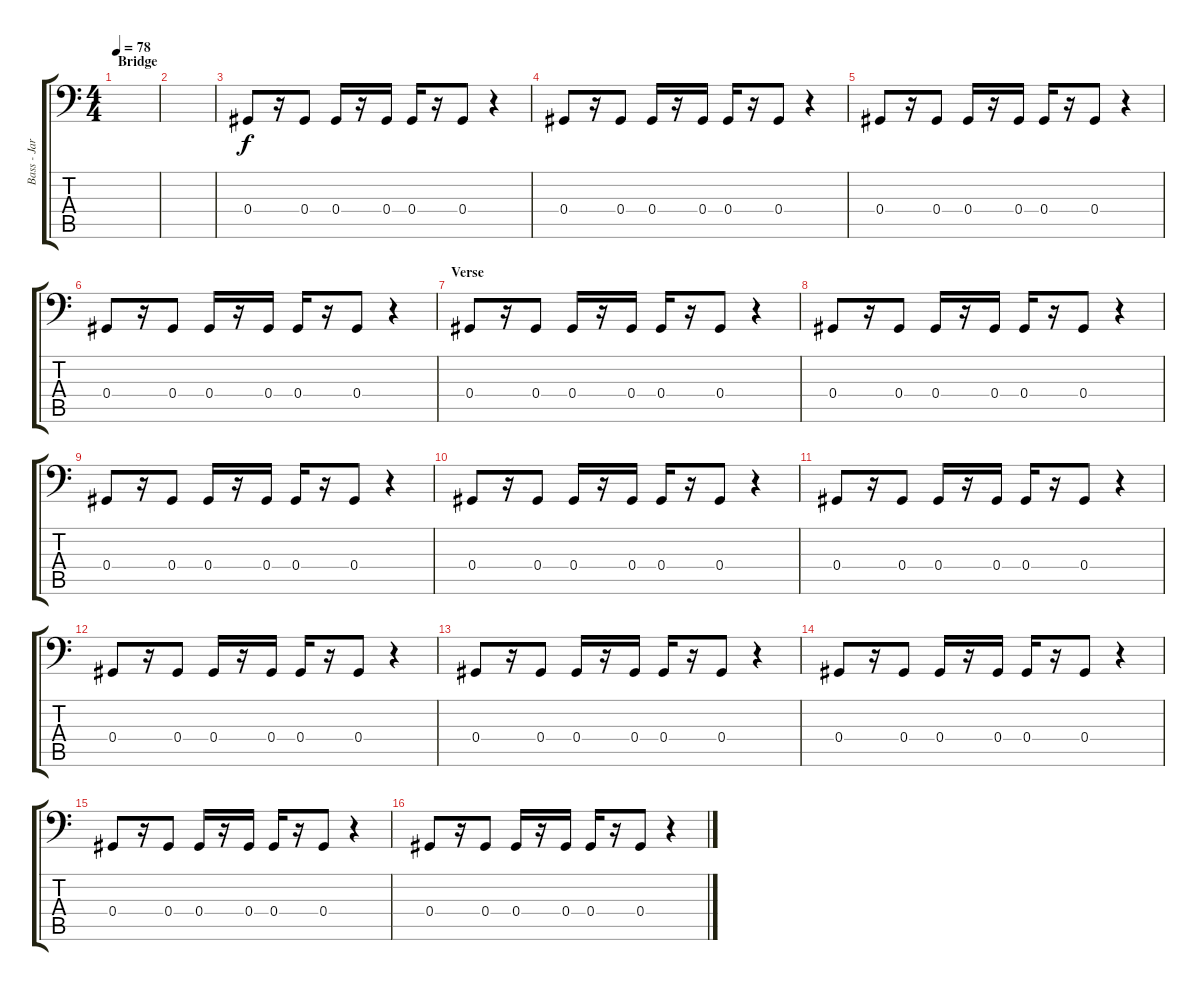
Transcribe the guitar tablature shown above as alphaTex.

\track ("Bass - Jari Kainulainen" "Bass - Jar") {instrument electricbassfinger}
\staff {score tabs}
\tuning (B2 Gb2 Db2 Ab1 Eb1 Bb0) {hide}
\ts (4 4)
\section ("" "Bridge")
\tempo 78
\clef f4
\ks c
|
|
0.4.8 r.16 0.4.8 0.4.16 r.16 0.4.16 0.4.16 r.16 0.4.8 r.4 |
0.4.8 r.16 0.4.8 0.4.16 r.16 0.4.16 0.4.16 r.16 0.4.8 r.4 |
0.4.8 r.16 0.4.8 0.4.16 r.16 0.4.16 0.4.16 r.16 0.4.8 r.4 |
0.4.8 r.16 0.4.8 0.4.16 r.16 0.4.16 0.4.16 r.16 0.4.8 r.4 |
\section ("" "Verse")
0.4.8 r.16 0.4.8 0.4.16 r.16 0.4.16 0.4.16 r.16 0.4.8 r.4 |
0.4.8 r.16 0.4.8 0.4.16 r.16 0.4.16 0.4.16 r.16 0.4.8 r.4 |
0.4.8 r.16 0.4.8 0.4.16 r.16 0.4.16 0.4.16 r.16 0.4.8 r.4 |
0.4.8 r.16 0.4.8 0.4.16 r.16 0.4.16 0.4.16 r.16 0.4.8 r.4 |
0.4.8 r.16 0.4.8 0.4.16 r.16 0.4.16 0.4.16 r.16 0.4.8 r.4 |
0.4.8 r.16 0.4.8 0.4.16 r.16 0.4.16 0.4.16 r.16 0.4.8 r.4 |
0.4.8 r.16 0.4.8 0.4.16 r.16 0.4.16 0.4.16 r.16 0.4.8 r.4 |
0.4.8 r.16 0.4.8 0.4.16 r.16 0.4.16 0.4.16 r.16 0.4.8 r.4 |
\section ("" "")
0.4.8 r.16 0.4.8 0.4.16 r.16 0.4.16 0.4.16 r.16 0.4.8 r.4 |
0.4.8 r.16 0.4.8 0.4.16 r.16 0.4.16 0.4.16 r.16 0.4.8 r.4
